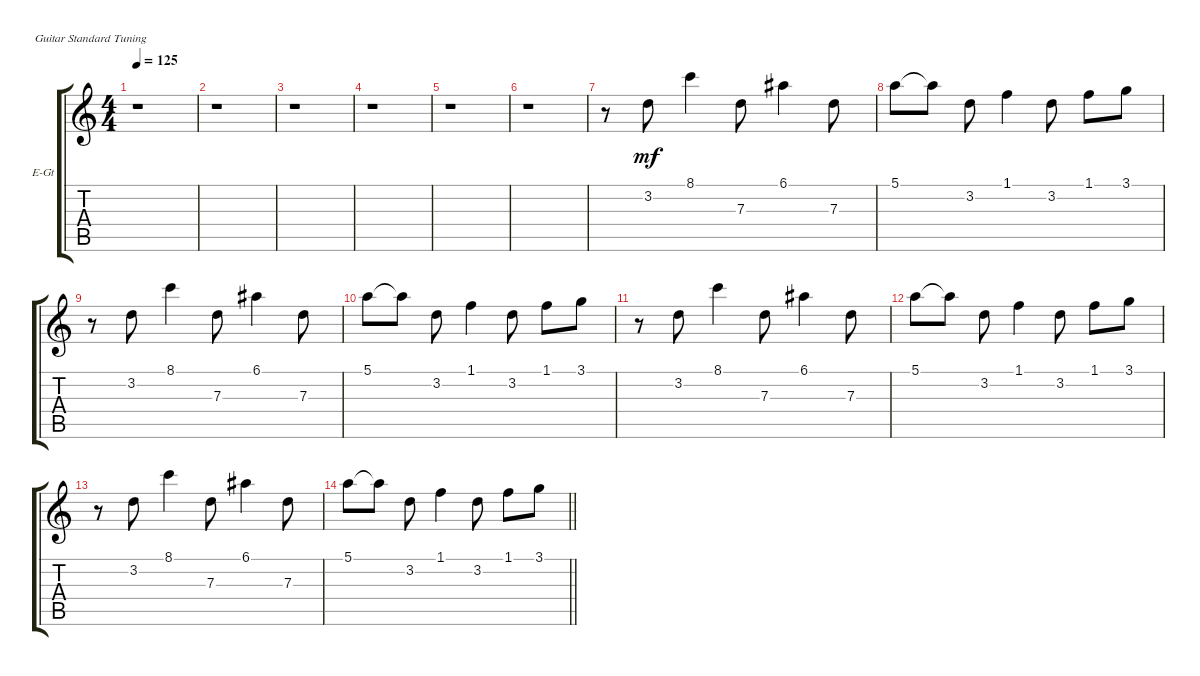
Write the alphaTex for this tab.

\defaultSystemsLayout 4
\bracketExtendMode groupsimilarinstruments
\firstSystemTrackNameOrientation horizontal
\otherSystemsTrackNameOrientation horizontal
\track ("Electric Guitar" "E-Gt") {instrument electricguitarclean}
\staff {score tabs}
\tuning (E4 B3 G3 D3 A2 E2)
\ts (4 4)
\tempo 125
\clef g2
\ks c
r.1{dy mf} |
r.1 |
r.1 |
r.1 |
r.1 |
r.1 |
r.8 3.2.8 8.1.4 7.3.8 6.1.4 7.3.8 |
5.1.8 5.1{t}.8 3.2.8 1.1.4 3.2.8 1.1.8 3.1.8 |
r.8 3.2.8 8.1.4 7.3.8 6.1.4 7.3.8 |
5.1.8 5.1{t}.8 3.2.8 1.1.4 3.2.8 1.1.8 3.1.8 |
r.8 3.2.8 8.1.4 7.3.8 6.1.4 7.3.8 |
5.1.8 5.1{t}.8 3.2.8 1.1.4 3.2.8 1.1.8 3.1.8 |
r.8 3.2.8 8.1.4 7.3.8 6.1.4 7.3.8 |
\barLineRight lightlight
5.1.8 5.1{t}.8 3.2.8 1.1.4 3.2.8 1.1.8 3.1.8
